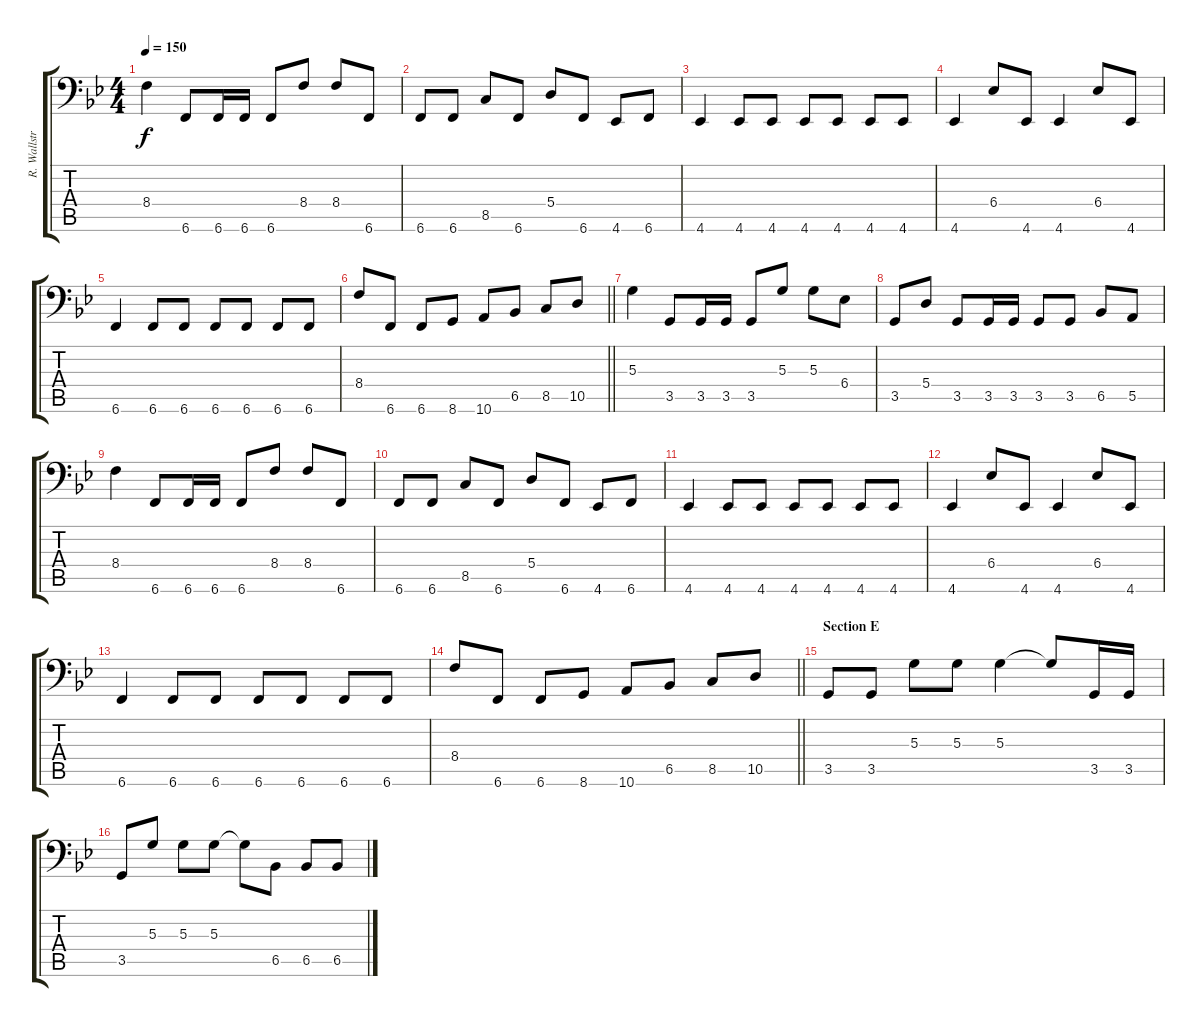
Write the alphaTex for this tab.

\track ("R. Wallström (Bass)" "R. Wallstr") {instrument electricbassfinger}
\staff {score tabs}
\tuning (C3 G2 D2 A1 E1 B0) {hide}
\ts (4 4)
\tempo 150
\clef f4
\ks gminor
8.4.4{dy f} 6.6.8 6.6.16 6.6.16 6.6.8 8.4.8 8.4.8 6.6.8 |
6.6.8 6.6.8 8.5.8 6.6.8 5.4.8 6.6.8 4.6.8 6.6.8 |
4.6.4 4.6.8 4.6.8 4.6.8 4.6.8 4.6.8 4.6.8 |
4.6.4 6.4.8 4.6.8 4.6.4 6.4.8 4.6.8 |
6.6.4 6.6.8 6.6.8 6.6.8 6.6.8 6.6.8 6.6.8 |
\barLineRight lightlight
8.4.8 6.6.8 6.6.8 8.6.8 10.6.8 6.5.8 8.5.8 10.5.8 |
5.3.4 3.5.8 3.5.16 3.5.16 3.5.8 5.3.8 5.3.8 6.4.8 |
3.5.8 5.4.8 3.5.8 3.5.16 3.5.16 3.5.8 3.5.8 6.5.8 5.5.8 |
8.4.4 6.6.8 6.6.16 6.6.16 6.6.8 8.4.8 8.4.8 6.6.8 |
6.6.8 6.6.8 8.5.8 6.6.8 5.4.8 6.6.8 4.6.8 6.6.8 |
4.6.4 4.6.8 4.6.8 4.6.8 4.6.8 4.6.8 4.6.8 |
4.6.4 6.4.8 4.6.8 4.6.4 6.4.8 4.6.8 |
6.6.4 6.6.8 6.6.8 6.6.8 6.6.8 6.6.8 6.6.8 |
\barLineRight lightlight
8.4.8 6.6.8 6.6.8 8.6.8 10.6.8 6.5.8 8.5.8 10.5.8 |
\section ("" "Section E")
3.5.8 3.5.8 5.3.8 5.3.8 5.3.4 5.3{t}.8 3.5.16 3.5.16 |
3.5.8 5.3.8 5.3.8 5.3.8 5.3{t}.8 6.5.8 6.5.8 6.5.8
